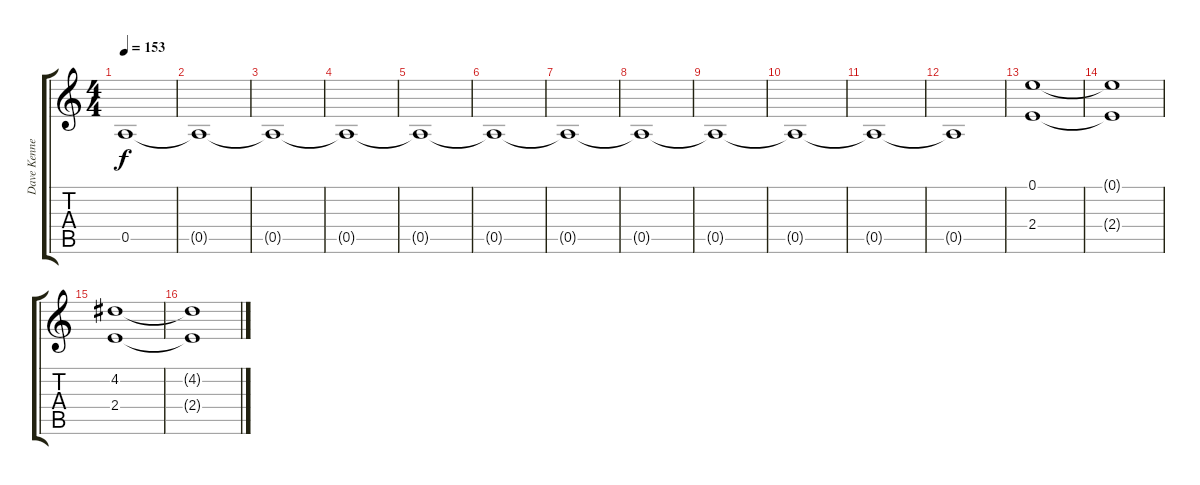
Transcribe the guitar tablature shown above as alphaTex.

\track ("Dave Kennedy" "Dave Kenne") {instrument distortionguitar}
\staff {score tabs}
\tuning (E4 B3 G3 D3 A2 E2) {hide}
\ts (4 4)
\tempo 153
\clef g2
\ks c
0.5{t}.1{dy f} |
0.5{t}.1 |
0.5{t}.1 |
0.5{t}.1 |
0.5{t}.1 |
0.5{t}.1 |
0.5{t}.1 |
0.5{t}.1 |
0.5{t}.1 |
0.5{t}.1 |
0.5{t}.1 |
0.5{t}.1 |
(0.1 2.4).1{instrument clarinet} |
(0.1{t} 2.4{t}).1 |
(4.2 2.4).1 |
(4.2{t} 2.4{t}).1
